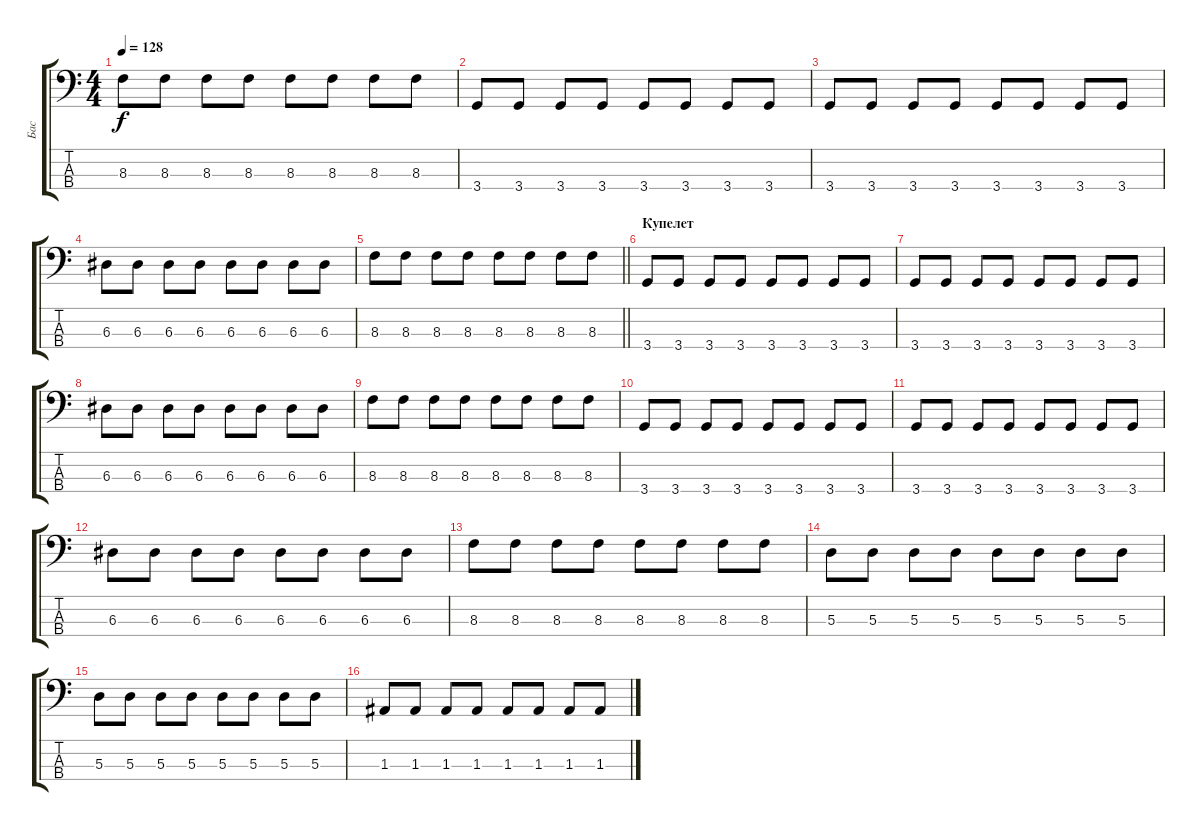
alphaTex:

\track ("Бас" "Бас") {instrument electricbasspick}
\staff {score tabs}
\tuning (G2 D2 A1 E1) {hide}
\ts (4 4)
\tempo 128
\clef f4
\ks c
8.3.8{dy f} 8.3.8 8.3.8 8.3.8 8.3.8 8.3.8 8.3.8 8.3.8 |
3.4.8 3.4.8 3.4.8 3.4.8 3.4.8 3.4.8 3.4.8 3.4.8 |
3.4.8 3.4.8 3.4.8 3.4.8 3.4.8 3.4.8 3.4.8 3.4.8 |
6.3.8 6.3.8 6.3.8 6.3.8 6.3.8 6.3.8 6.3.8 6.3.8 |
\barLineRight lightlight
8.3.8 8.3.8 8.3.8 8.3.8 8.3.8 8.3.8 8.3.8 8.3.8 |
\section ("" "Купелет")
3.4.8 3.4.8 3.4.8 3.4.8 3.4.8 3.4.8 3.4.8 3.4.8 |
3.4.8 3.4.8 3.4.8 3.4.8 3.4.8 3.4.8 3.4.8 3.4.8 |
6.3.8 6.3.8 6.3.8 6.3.8 6.3.8 6.3.8 6.3.8 6.3.8 |
8.3.8 8.3.8 8.3.8 8.3.8 8.3.8 8.3.8 8.3.8 8.3.8 |
3.4.8 3.4.8 3.4.8 3.4.8 3.4.8 3.4.8 3.4.8 3.4.8 |
3.4.8 3.4.8 3.4.8 3.4.8 3.4.8 3.4.8 3.4.8 3.4.8 |
6.3.8 6.3.8 6.3.8 6.3.8 6.3.8 6.3.8 6.3.8 6.3.8 |
8.3.8 8.3.8 8.3.8 8.3.8 8.3.8 8.3.8 8.3.8 8.3.8 |
5.3.8 5.3.8 5.3.8 5.3.8 5.3.8 5.3.8 5.3.8 5.3.8 |
5.3.8 5.3.8 5.3.8 5.3.8 5.3.8 5.3.8 5.3.8 5.3.8 |
1.3.8 1.3.8 1.3.8 1.3.8 1.3.8 1.3.8 1.3.8 1.3.8
